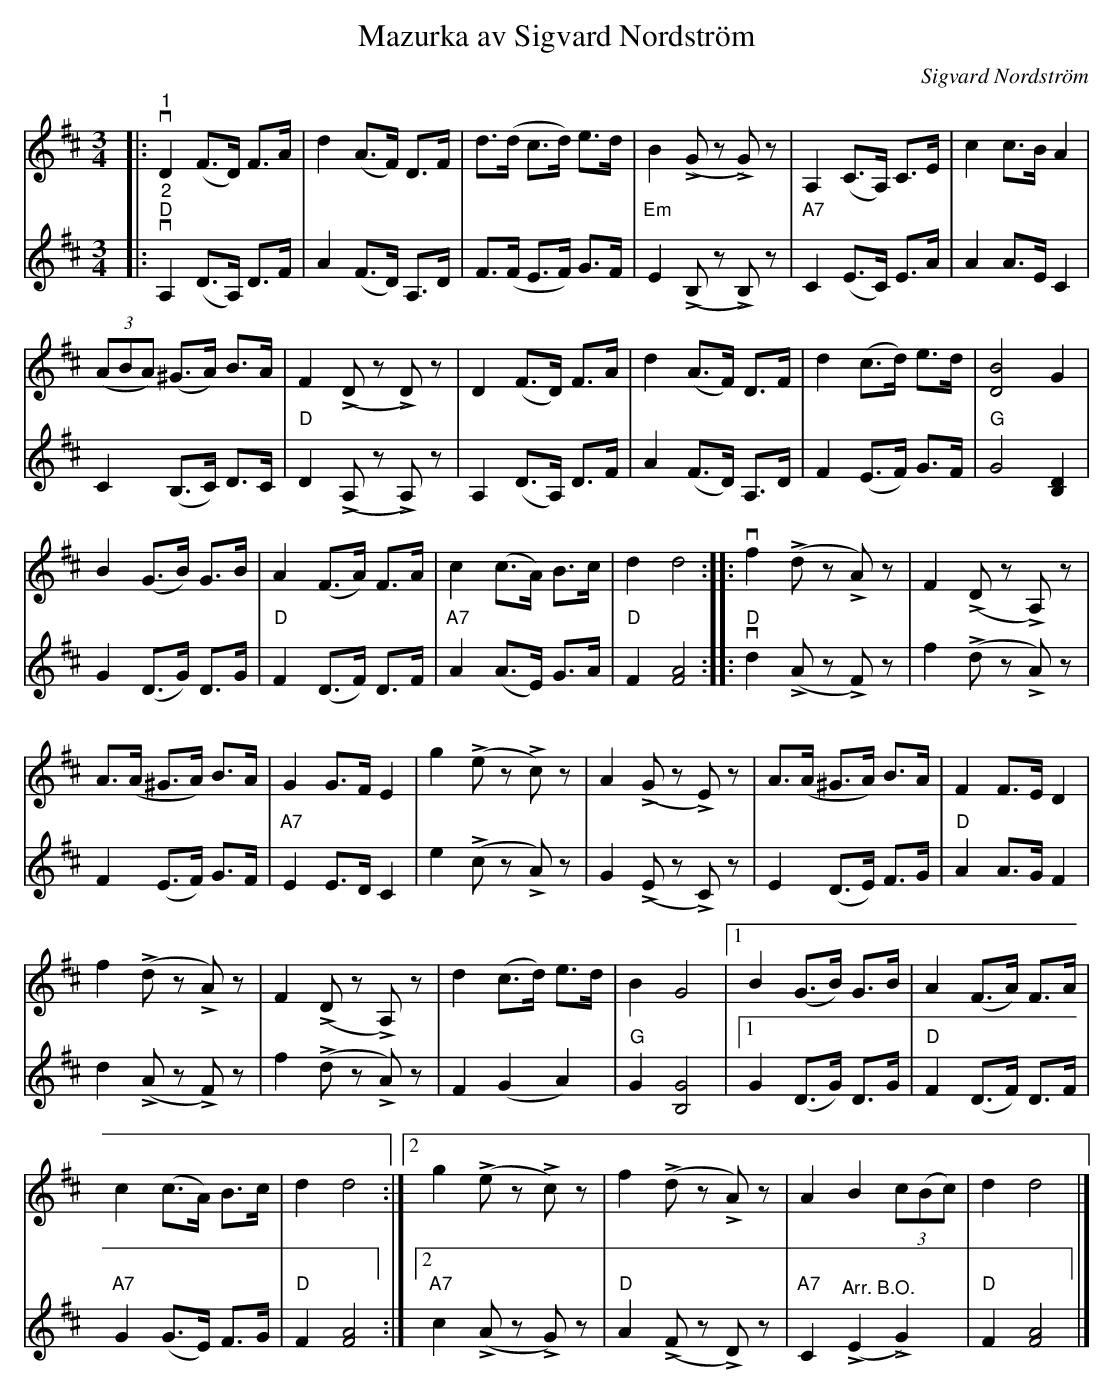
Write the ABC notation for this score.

X:1
T:Mazurka av Sigvard Nordström
C:Sigvard Nordström
L:1/8
M:3/4
K:D
V:1
|:"^1"v D2 (F>D) F>A | d2 (A>F) D>F | d>(d c>d) e>d | B2 (!>!G z !>!G) z | A,2 (C>A,) C>E | c2 c>B A2 |
(3(ABA) (^G>A) B>A | F2 (!>!D z !>!D) z | D2 (F>D) F>A | d2 (A>F) D>F | d2 (c>d) e>d | [DB]4 G2 |
B2 (G>B) G>B | A2 (F>A) F>A | c2 (c>A) B>c | d2 d4 ::v f2 (!>!d z !>!A) z | F2 (!>!D z !>!A,) z |
A>(A ^G>A) B>A | G2 G>F E2 | g2 (!>!e z !>!c) z | A2 (!>!G z !>!E) z | A>(A ^G>A) B>A | F2 F>E D2 |
f2 (!>!d z !>!A) z | F2 (!>!D z !>!A,) z | d2 (c>d) e>d | B2 G4 |1 B2 (G>B) G>B | A2 (F>A) F>A |
c2 (c>A) B>c | d2 d4 :|2 g2 (!>!e z !>!c) z | f2 (!>!d z !>!A) z | A2 B2 (3c(Bc) | d2 d4 |]
V:2
|:"^2""D"v A,2 (D>A,) D>F | A2 (F>D) A,>D | F>(F E>F) G>F |"Em" E2 (!>!B, z !>!B,) z |
"A7" C2 (E>C) E>A | A2 A>E C2 | C2 (B,>C) D>C |"D" D2 (!>!A, z !>!A,) z | A,2 (D>A,) D>F |
A2 (F>D) A,>D | F2 (E>F) G>F |"G" G4 [B,D]2 | G2 (D>G) D>G |"D" F2 (D>F) D>F |
"A7" A2 (A>E) G>A |"D" F2 [FA]4 ::"D" v d2 (!>!A z !>!F) z | f2 (!>!d z !>!A) z | F2 (E>F) G>F |
"A7" E2 E>D C2 | e2 (!>!c z !>!A) z | G2 (!>!E z !>!C) z | E2 (D>E) F>G | "D" A2 A>G F2 |
d2 (!>!A z !>!F) z | f2 (!>!d z !>!A) z | F2 (G2 A2) |"G" G2 [B,G]4 |1 G2 (D>G) D>G |
"D" F2 (D>F) D>F |"A7" G2 (G>E) F>G |"D" F2 [FA]4 :|2"A7" c2 (!>!A z !>!G) z |
"D" A2 (!>!F z !>!D) z |"A7" C2 "^Arr. B.O." (!>!E2 !>!G2) |"D" F2 [FA]4 |]
